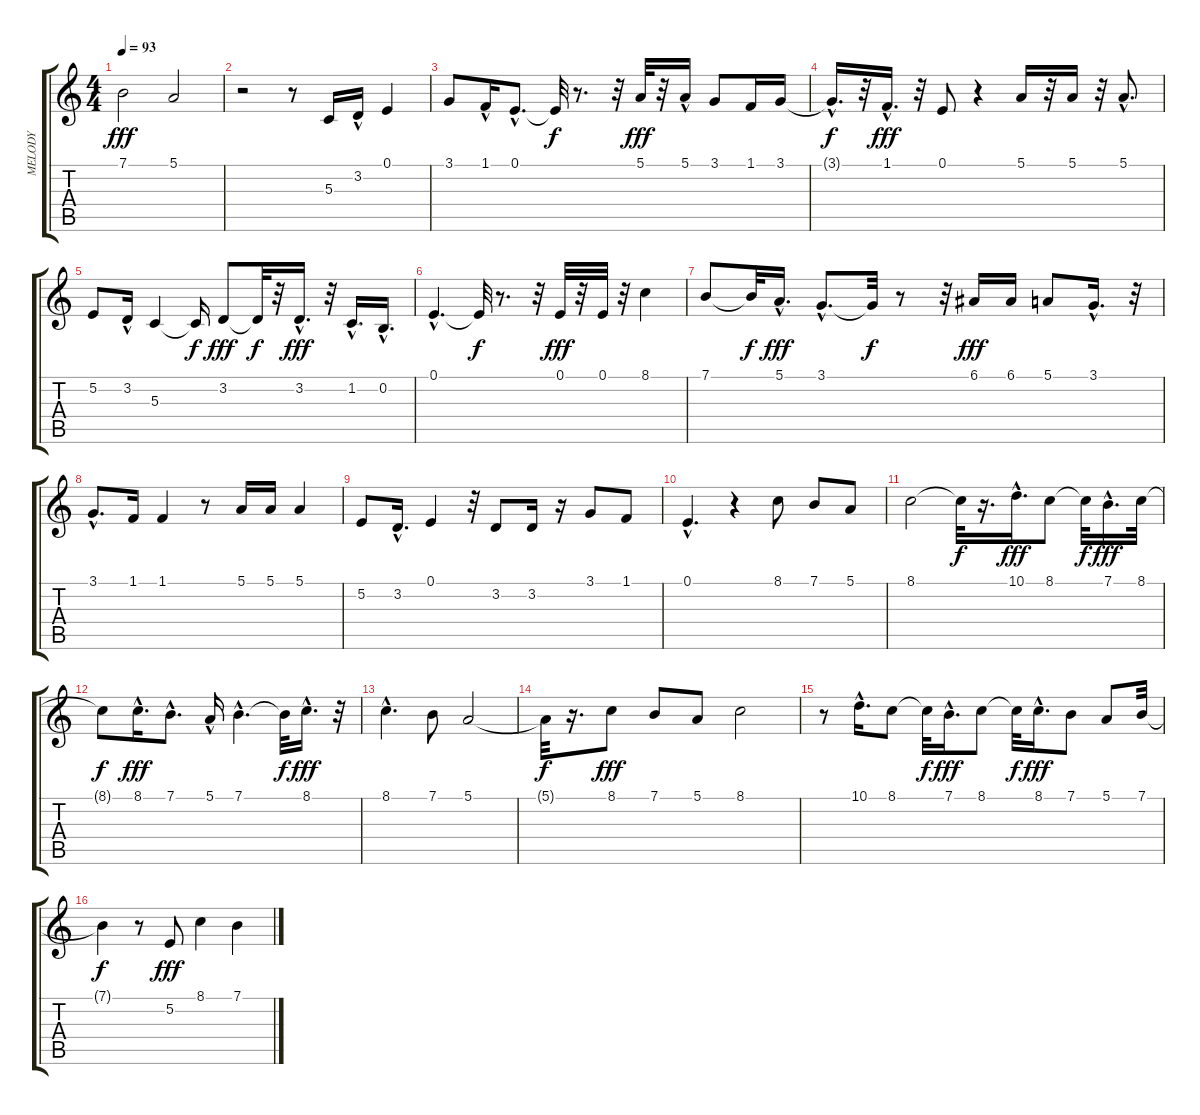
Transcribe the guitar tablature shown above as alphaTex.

\track ("MELODY" "MELODY") {instrument lead6voice}
\staff {score tabs}
\tuning (E4 B3 G3 D3 A2 E2) {hide}
\ts (4 4)
\tempo 93
\clef g2
\ks c
7.1.2{dy fff} 5.1.2 |
r.2 r.8 5.3.16 3.2{hac}.16 0.1.4 |
3.1.8 1.1{hac}.16 0.1{hac}.8{d} 0.1{t}.32{dy f} r.8{d} r.32 5.1.32{dy fff} r.32 5.1{hac}.16 3.1.8 1.1.16 3.1.16 |
3.1{hac t}.16{d dy f} r.32 1.1{hac}.16{d dy fff} r.32 0.1.8 r.4 5.1.16 r.32 5.1.16 r.32 5.1{hac}.8{d} |
5.2.8 3.2{hac}.16 5.3.4 5.3{t}.16{dy f} 3.2.8{dy fff} 3.2{t}.32{dy f} r.32 3.2{hac}.16{d dy fff} r.32 1.2{hac}.16{d} 0.2{hac}.16{d} |
0.1{hac}.4{d} 0.1{t}.32{dy f} r.8{d} r.32 0.1.32{dy fff} r.32 0.1.32 r.32 8.1.4 |
7.1.8 7.1{t}.32{dy f} 5.1{hac}.16{d dy fff} 3.1{hac}.8{d} 3.1{t}.32{dy f} r.8 r.32 6.1.16{dy fff} 6.1.16 5.1.8 3.1{hac}.16{d} r.32 |
3.1{hac}.8{d} 1.1.16 1.1.4 r.8 5.1.16 5.1.16 5.1.4 |
5.2.8 3.2{hac}.16{d} 0.1.4 r.32 3.2.8 3.2.16 r.16 3.1.8 1.1.8 |
0.1{hac}.4{d} r.4 8.1.8 7.1.8 5.1.8 |
8.1.2 8.1{t}.32{dy f} r.16{d} 10.1{hac}.16{d dy fff} 8.1.8 8.1{t}.32{dy f} 7.1{hac}.16{d dy fff} 8.1.32 |
8.1{t}.8{dy f} 8.1{hac}.16{d dy fff} 7.1{hac}.8{d} 5.1{hac}.16 7.1{hac}.4{d} 7.1{t}.32{dy f} 8.1{hac}.16{d dy fff} r.32 |
8.1{hac}.4{d} 7.1.8 5.1.2 |
5.1{t}.32{dy f} r.16{d} 8.1.8{dy fff} 7.1.8 5.1.8 8.1.2 |
r.8 10.1{hac}.16{d} 8.1.8 8.1{t}.32{dy f} 7.1{hac}.16{d dy fff} 8.1.8 8.1{t}.32{dy f} 8.1{hac}.16{d dy fff} 7.1.8 5.1.8 7.1.32 |
7.1{t}.4{dy f} r.8 5.2.8{dy fff} 8.1.4 7.1.4
